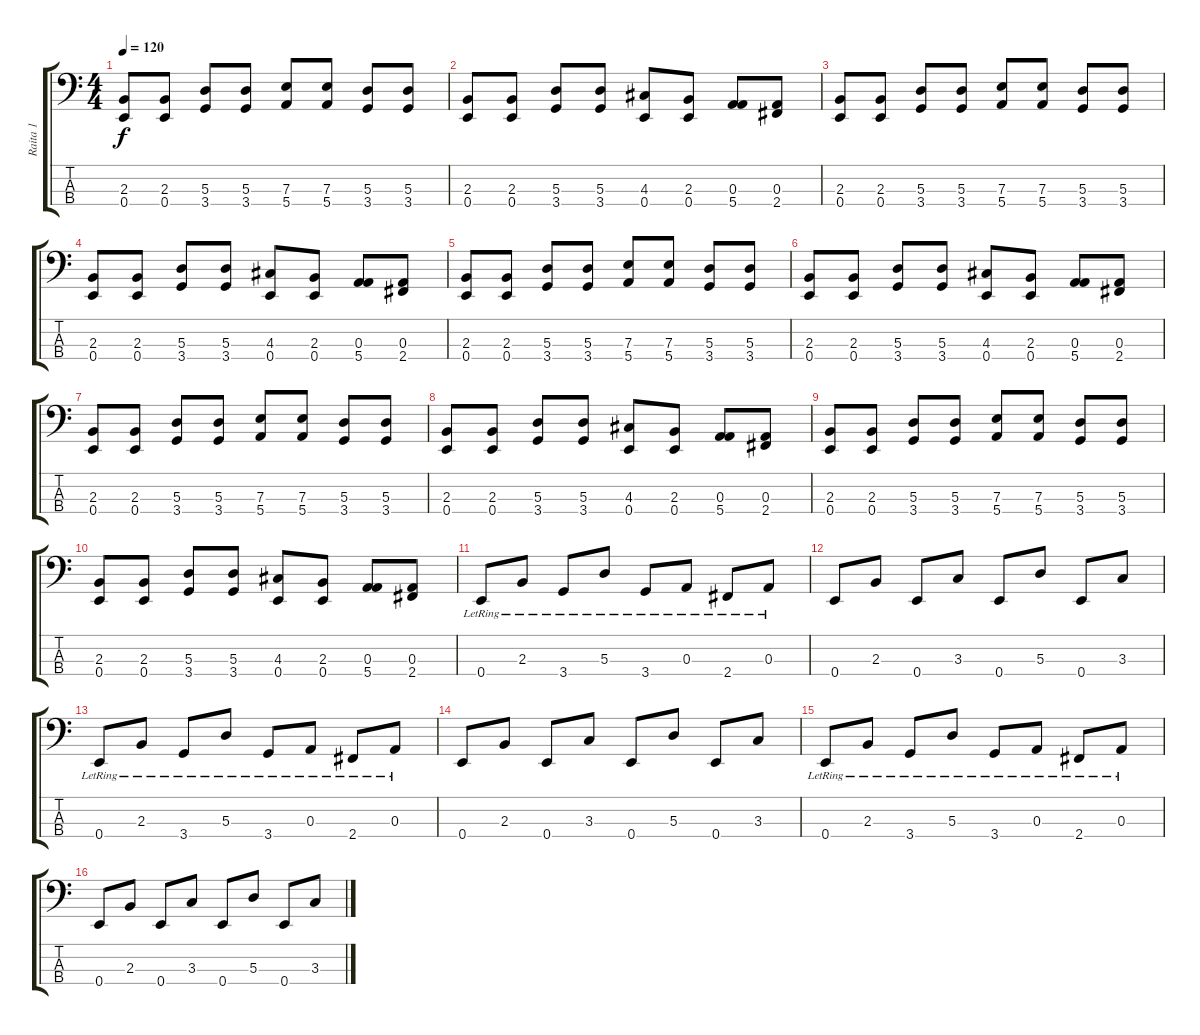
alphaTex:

\track ("Raita 1" "Raita 1") {instrument slapbass1}
\staff {score tabs}
\tuning (G2 D2 A1 E1) {hide}
\ts (4 4)
\tempo 120
\clef f4
\ks c
(2.3 0.4).8{dy f instrument slapbass1} (2.3 0.4).8 (5.3 3.4).8 (5.3 3.4).8 (7.3 5.4).8 (7.3 5.4).8 (5.3 3.4).8 (5.3 3.4).8 |
(2.3 0.4).8 (2.3 0.4).8 (5.3 3.4).8 (5.3 3.4).8 (4.3 0.4).8 (2.3 0.4).8 (0.3 5.4).8 (0.3 2.4).8 |
(2.3 0.4).8 (2.3 0.4).8 (5.3 3.4).8 (5.3 3.4).8 (7.3 5.4).8 (7.3 5.4).8 (5.3 3.4).8 (5.3 3.4).8 |
(2.3 0.4).8 (2.3 0.4).8 (5.3 3.4).8 (5.3 3.4).8 (4.3 0.4).8 (2.3 0.4).8 (0.3 5.4).8 (0.3 2.4).8 |
(2.3 0.4).8 (2.3 0.4).8 (5.3 3.4).8 (5.3 3.4).8 (7.3 5.4).8 (7.3 5.4).8 (5.3 3.4).8 (5.3 3.4).8 |
(2.3 0.4).8 (2.3 0.4).8 (5.3 3.4).8 (5.3 3.4).8 (4.3 0.4).8 (2.3 0.4).8 (0.3 5.4).8 (0.3 2.4).8 |
(2.3 0.4).8 (2.3 0.4).8 (5.3 3.4).8 (5.3 3.4).8 (7.3 5.4).8 (7.3 5.4).8 (5.3 3.4).8 (5.3 3.4).8 |
(2.3 0.4).8 (2.3 0.4).8 (5.3 3.4).8 (5.3 3.4).8 (4.3 0.4).8 (2.3 0.4).8 (0.3 5.4).8 (0.3 2.4).8 |
(2.3 0.4).8 (2.3 0.4).8 (5.3 3.4).8 (5.3 3.4).8 (7.3 5.4).8 (7.3 5.4).8 (5.3 3.4).8 (5.3 3.4).8 |
(2.3 0.4).8 (2.3 0.4).8 (5.3 3.4).8 (5.3 3.4).8 (4.3 0.4).8 (2.3 0.4).8 (0.3 5.4).8 (0.3 2.4).8 |
0.4{lr}.8 2.3{lr}.8 3.4{lr}.8 5.3{lr}.8 3.4{lr}.8 0.3{lr}.8 2.4{lr}.8 0.3{lr}.8 |
0.4.8 2.3.8 0.4.8 3.3.8 0.4.8 5.3.8 0.4.8 3.3.8 |
0.4{lr}.8 2.3{lr}.8 3.4{lr}.8 5.3{lr}.8 3.4{lr}.8 0.3{lr}.8 2.4{lr}.8 0.3{lr}.8 |
0.4.8 2.3.8 0.4.8 3.3.8 0.4.8 5.3.8 0.4.8 3.3.8 |
0.4{lr}.8 2.3{lr}.8 3.4{lr}.8 5.3{lr}.8 3.4{lr}.8 0.3{lr}.8 2.4{lr}.8 0.3{lr}.8 |
0.4.8 2.3.8 0.4.8 3.3.8 0.4.8 5.3.8 0.4.8 3.3.8
